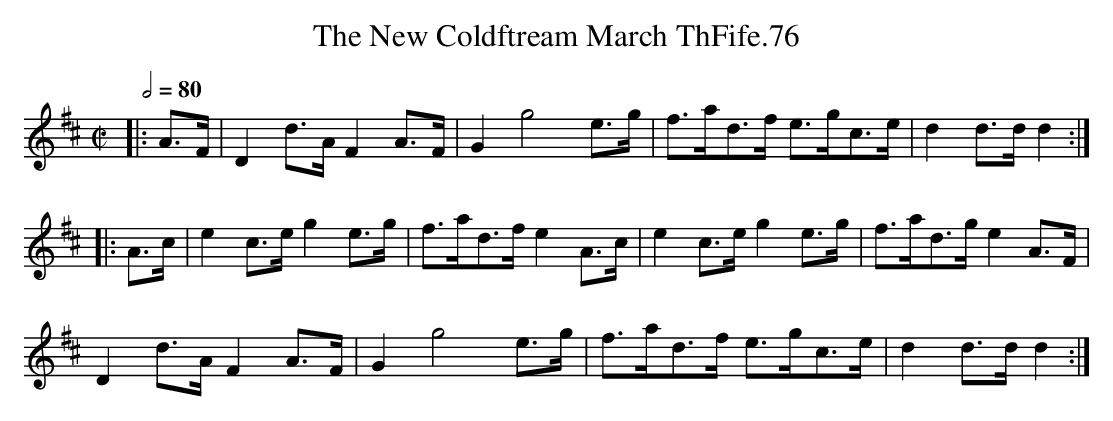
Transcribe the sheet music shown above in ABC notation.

X:1
T:New Coldftream March ThFife.76, The
M:C|
L:1/8
Q:1/2=80
K:D
|: A>F | D2 d>A F2 A>F | G2 g4 e>g | f>ad>f e>gc>e |\
d2 d>d d2 :|
|: A>c | e2 c>e g2 e>g | f>ad>f e2 A>c |\
e2 c>e g2 e>g | f>ad>g e2 A>F |
D2 d>A F2 A>F |G2 g4 e>g | f>ad>f e>gc>e | d2 d>d d2 :|
